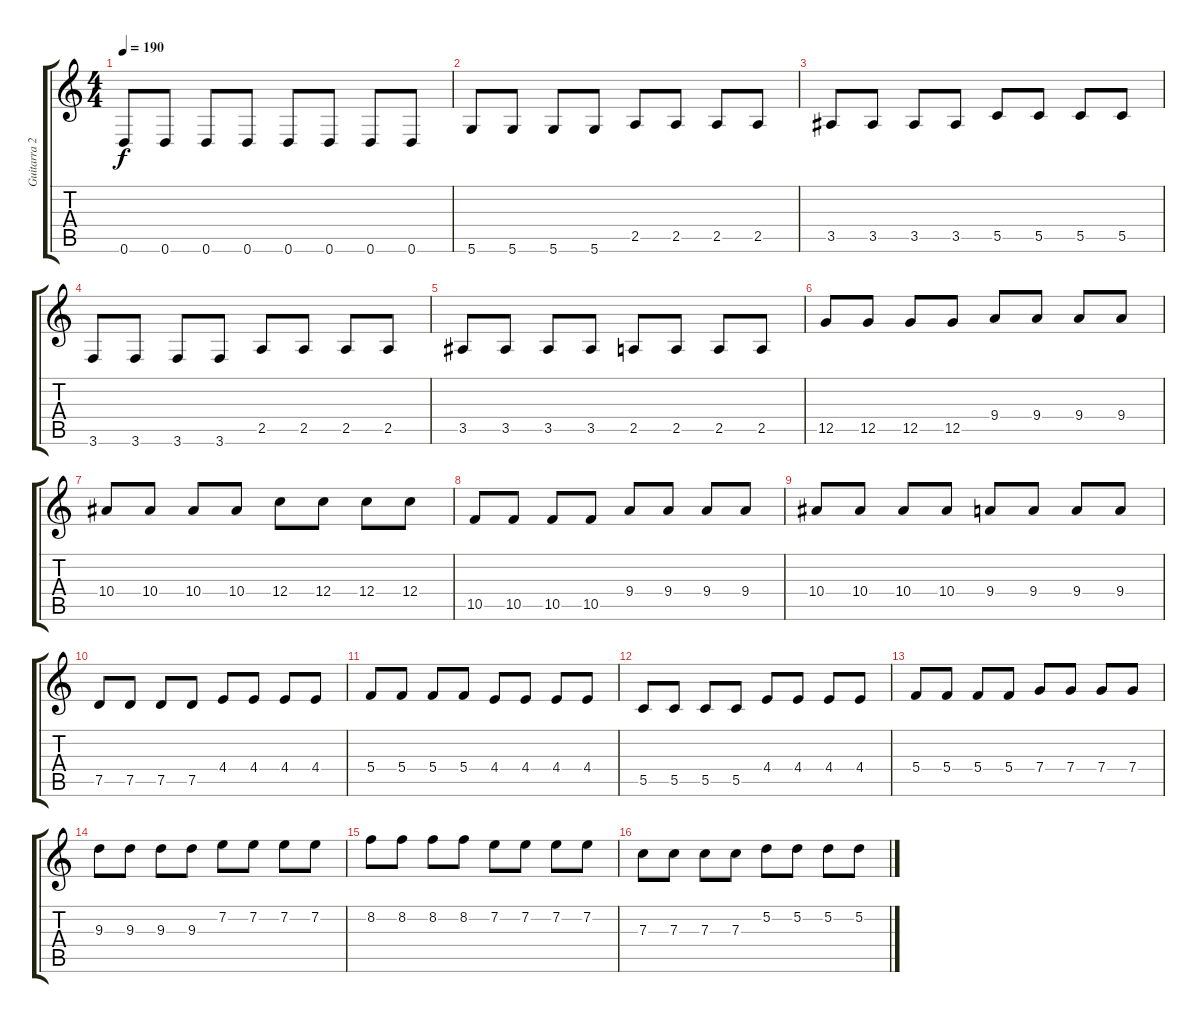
\track ("Guitarra 2" "Guitarra 2") {instrument distortionguitar}
\staff {score tabs}
\tuning (D4 A3 F3 C3 G2 D2) {hide}
\ts (4 4)
\tempo 190
\clef g2
\ks c
0.6.8{dy f} 0.6.8 0.6.8 0.6.8 0.6.8 0.6.8 0.6.8 0.6.8 |
5.6.8 5.6.8 5.6.8 5.6.8 2.5.8 2.5.8 2.5.8 2.5.8 |
3.5.8 3.5.8 3.5.8 3.5.8 5.5.8 5.5.8 5.5.8 5.5.8 |
3.6.8 3.6.8 3.6.8 3.6.8 2.5.8 2.5.8 2.5.8 2.5.8 |
3.5.8 3.5.8 3.5.8 3.5.8 2.5.8 2.5.8 2.5.8 2.5.8 |
12.5.8 12.5.8 12.5.8 12.5.8 9.4.8 9.4.8 9.4.8 9.4.8 |
10.4.8 10.4.8 10.4.8 10.4.8 12.4.8 12.4.8 12.4.8 12.4.8 |
10.5.8 10.5.8 10.5.8 10.5.8 9.4.8 9.4.8 9.4.8 9.4.8 |
10.4.8 10.4.8 10.4.8 10.4.8 9.4.8 9.4.8 9.4.8 9.4.8 |
7.5.8 7.5.8 7.5.8 7.5.8 4.4.8 4.4.8 4.4.8 4.4.8 |
5.4.8 5.4.8 5.4.8 5.4.8 4.4.8 4.4.8 4.4.8 4.4.8 |
5.5.8 5.5.8 5.5.8 5.5.8 4.4.8 4.4.8 4.4.8 4.4.8 |
5.4.8 5.4.8 5.4.8 5.4.8 7.4.8 7.4.8 7.4.8 7.4.8 |
9.3.8 9.3.8 9.3.8 9.3.8 7.2.8 7.2.8 7.2.8 7.2.8 |
8.2.8 8.2.8 8.2.8 8.2.8 7.2.8 7.2.8 7.2.8 7.2.8 |
7.3.8 7.3.8 7.3.8 7.3.8 5.2.8 5.2.8 5.2.8 5.2.8
